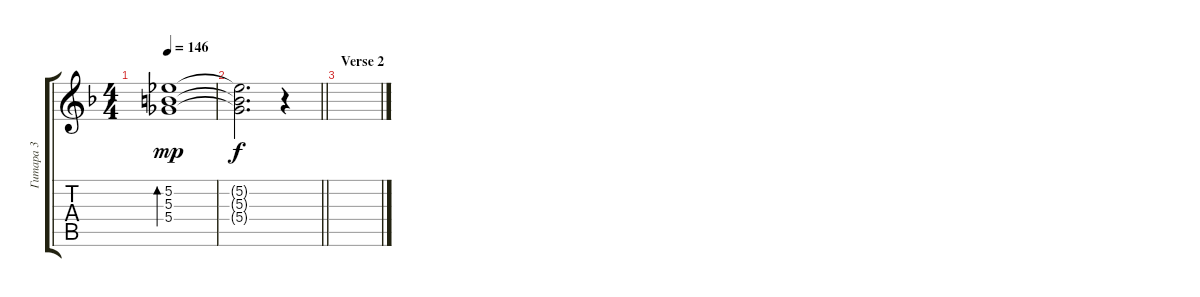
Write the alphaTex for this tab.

\track ("Гитара 3" "Гитара 3") {instrument distortionguitar}
\staff {score tabs}
\tuning (Eb4 Bb3 Gb3 Db3 Ab2 Db2) {hide}
\ts (4 4)
\tempo 146
\clef g2
\ks dminor
(5.2 5.3 5.4).1{bd 240 dy mp} |
\barLineRight lightlight
(5.2{t} 5.3{t} 5.4{t}).2{d dy f} r.4 |
\section ("" "Verse 2")
